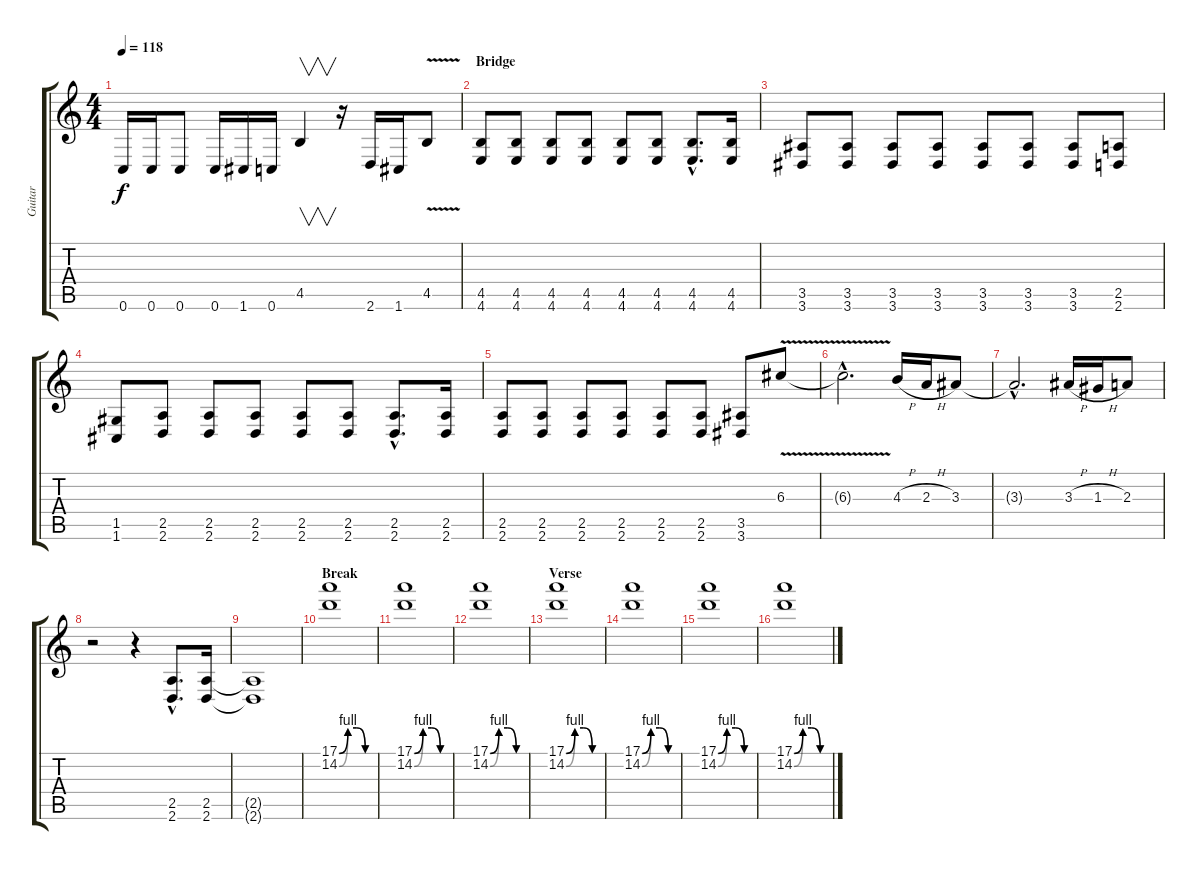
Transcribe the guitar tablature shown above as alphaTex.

\track ("Guitar" "Guitar") {instrument electricguitarclean}
\staff {score tabs}
\tuning (E4 C4 G3 C3 G2 C2) {hide}
\ts (4 4)
\tempo 118
\clef g2
\ks c
0.6.16{dy f} 0.6.16 0.6.8 0.6.16 1.6.16 0.6.16 4.5.4{v} r.16 2.6.16 1.6.16 4.5{v}.8 |
\section ("" "Bridge")
(4.5 4.6).8 (4.5 4.6).8 (4.5 4.6).8 (4.5 4.6).8 (4.5 4.6).8 (4.5 4.6).8 (4.5{hac} 4.6{hac}).8{d} (4.5 4.6).16 |
(3.5 3.6).8 (3.5 3.6).8 (3.5 3.6).8 (3.5 3.6).8 (3.5 3.6).8 (3.5 3.6).8 (3.5 3.6).8 (2.5 2.6).8 |
(1.5 1.6).8 (2.5 2.6).8 (2.5 2.6).8 (2.5 2.6).8 (2.5 2.6).8 (2.5 2.6).8 (2.5{hac} 2.6{hac}).8{d} (2.5 2.6).16 |
(2.5 2.6).8 (2.5 2.6).8 (2.5 2.6).8 (2.5 2.6).8 (2.5 2.6).8 (2.5 2.6).8 (3.5 3.6).8 6.3{v}.8 |
6.3{hac t}.2{d} 4.3{h}.16 2.3{h}.16 3.3.8 |
3.3{hac t}.2{d} 3.3{h}.16 1.3{h}.16 2.3.8 |
r.2 r.4 (2.5{hac} 2.6{hac}).8{d} (2.5 2.6).16 |
(2.5{t} 2.6{t}).1 |
\section ("" "Break")
(17.1{be (custom 0 0 15 4 30 4 45 0 60 0)} 14.2{be (custom 0 0 15 4 30 4 45 0 60 0)}).1{volume 7 instrument overdrivenguitar} |
(17.1{be (custom 0 0 15 4 30 4 45 0 60 0)} 14.2{be (custom 0 0 15 4 30 4 45 0 60 0)}).1 |
(17.1{be (custom 0 0 15 4 30 4 45 0 60 0)} 14.2{be (custom 0 0 15 4 30 4 45 0 60 0)}).1 |
\section ("" "Verse")
(17.1{be (custom 0 0 15 4 30 4 45 0 60 0)} 14.2{be (custom 0 0 15 4 30 4 45 0 60 0)}).1 |
(17.1{be (custom 0 0 15 4 30 4 45 0 60 0)} 14.2{be (custom 0 0 15 4 30 4 45 0 60 0)}).1 |
(17.1{be (custom 0 0 15 4 30 4 45 0 60 0)} 14.2{be (custom 0 0 15 4 30 4 45 0 60 0)}).1 |
(17.1{be (custom 0 0 15 4 30 4 45 0 60 0)} 14.2{be (custom 0 0 15 4 30 4 45 0 60 0)}).1
